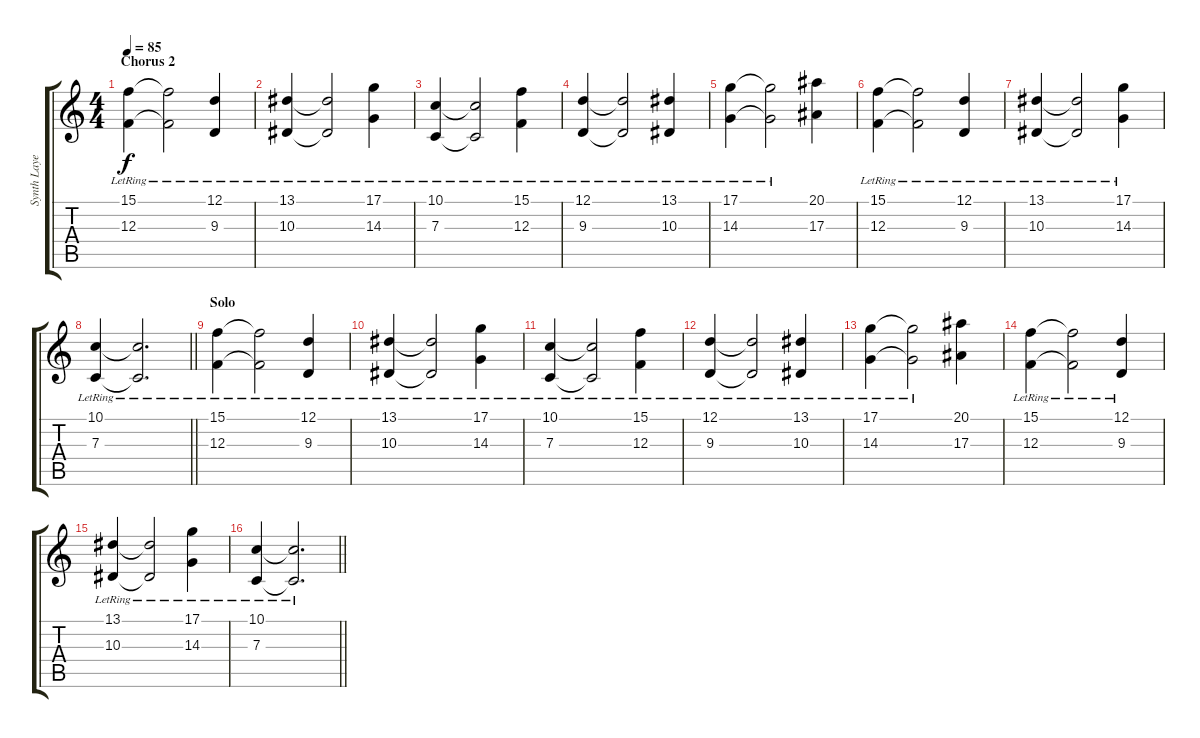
\track ("Synth Layer" "Synth Laye") {instrument pad2warm}
\staff {score tabs}
\tuning (D4 A3 F3 C3 G2 C2) {hide}
\ts (4 4)
\section ("" "Chorus 2")
\tempo 85
\clef g2
\ks c
(15.1{lr} 12.3{lr}).4{dy f volume 9} (15.1{lr t} 12.3{lr t}).2 (12.1{lr} 9.3{lr}).4 |
(13.1{lr} 10.3{lr}).4 (13.1{lr t} 10.3{lr t}).2 (17.1{lr} 14.3{lr}).4 |
(10.1{lr} 7.3{lr}).4 (10.1{lr t} 7.3{lr t}).2 (15.1{lr} 12.3{lr}).4 |
(12.1{lr} 9.3{lr}).4 (12.1{lr t} 9.3{lr t}).2 (13.1{lr} 10.3{lr}).4 |
(17.1{lr} 14.3{lr}).4 (17.1{lr t} 14.3{lr t}).2 (20.1 17.3).4 |
(15.1{lr} 12.3{lr}).4 (15.1{lr t} 12.3{lr t}).2 (12.1{lr} 9.3{lr}).4 |
(13.1{lr} 10.3{lr}).4 (13.1{lr t} 10.3{lr t}).2 (17.1{lr} 14.3{lr}).4 |
\barLineRight lightlight
(10.1 7.3{lr}).4 (10.1{t} 7.3{lr t}).2{d} |
\section ("" "Solo")
(15.1{lr} 12.3{lr}).4{volume 9} (15.1{lr t} 12.3{lr t}).2 (12.1{lr} 9.3{lr}).4 |
(13.1{lr} 10.3{lr}).4 (13.1{lr t} 10.3{lr t}).2 (17.1{lr} 14.3{lr}).4 |
(10.1{lr} 7.3{lr}).4 (10.1{lr t} 7.3{lr t}).2 (15.1{lr} 12.3{lr}).4 |
(12.1{lr} 9.3{lr}).4 (12.1{lr t} 9.3{lr t}).2 (13.1{lr} 10.3{lr}).4 |
(17.1{lr} 14.3{lr}).4 (17.1{lr t} 14.3{lr t}).2 (20.1 17.3).4 |
(15.1{lr} 12.3{lr}).4 (15.1{lr t} 12.3{lr t}).2 (12.1{lr} 9.3{lr}).4 |
(13.1{lr} 10.3{lr}).4 (13.1{lr t} 10.3{lr t}).2 (17.1{lr} 14.3{lr}).4 |
\barLineRight lightlight
(10.1 7.3{lr}).4 (10.1{t} 7.3{lr t}).2{d}
